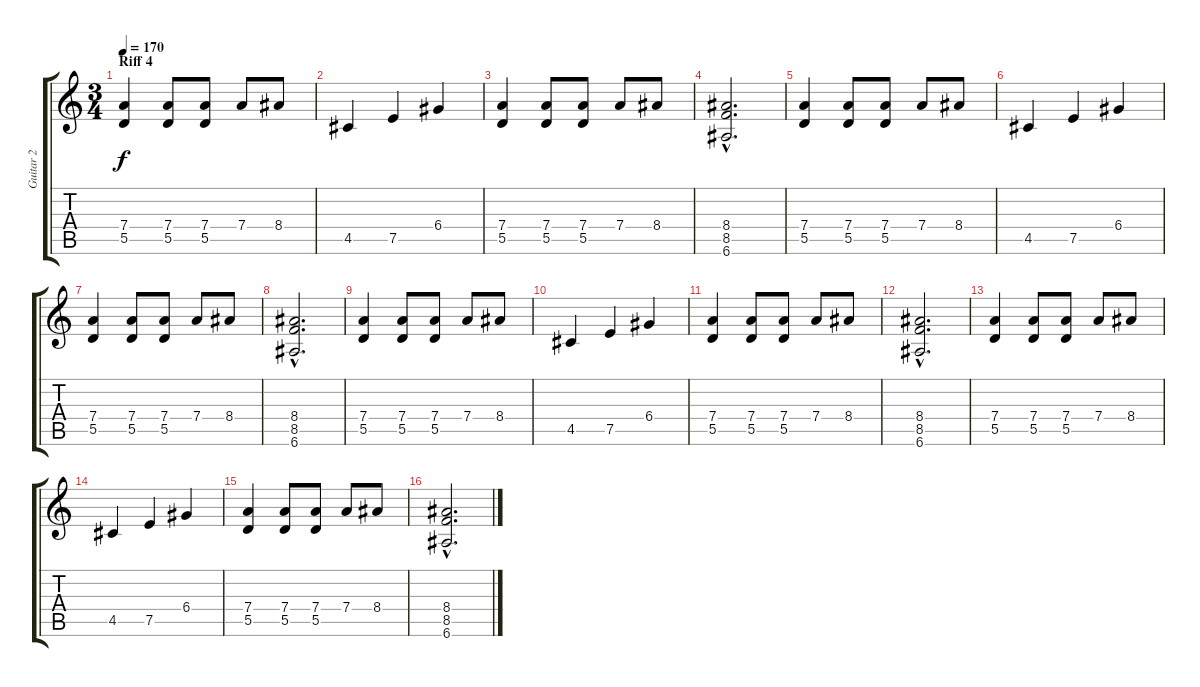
\track ("Guitar 2" "Guitar 2") {instrument overdrivenguitar}
\staff {score tabs}
\tuning (E4 B3 G3 D3 A2 E2) {hide}
\ts (3 4)
\section ("" "Riff 4")
\tempo 170
\clef g2
\ks c
(7.4 5.5).4{dy f} (7.4 5.5).8 (7.4 5.5).8 7.4.8 8.4.8 |
4.5.4 7.5.4 6.4.4 |
(7.4 5.5).4 (7.4 5.5).8 (7.4 5.5).8 7.4.8 8.4.8 |
(8.4{hac} 8.5{hac} 6.6{hac}).2{d} |
(7.4 5.5).4 (7.4 5.5).8 (7.4 5.5).8 7.4.8 8.4.8 |
4.5.4 7.5.4 6.4.4 |
(7.4 5.5).4 (7.4 5.5).8 (7.4 5.5).8 7.4.8 8.4.8 |
(8.4{hac} 8.5{hac} 6.6{hac}).2{d} |
(7.4 5.5).4 (7.4 5.5).8 (7.4 5.5).8 7.4.8 8.4.8 |
4.5.4 7.5.4 6.4.4 |
(7.4 5.5).4 (7.4 5.5).8 (7.4 5.5).8 7.4.8 8.4.8 |
(8.4{hac} 8.5{hac} 6.6{hac}).2{d} |
(7.4 5.5).4 (7.4 5.5).8 (7.4 5.5).8 7.4.8 8.4.8 |
4.5.4 7.5.4 6.4.4 |
(7.4 5.5).4 (7.4 5.5).8 (7.4 5.5).8 7.4.8 8.4.8 |
(8.4{hac} 8.5{hac} 6.6{hac}).2{d}
